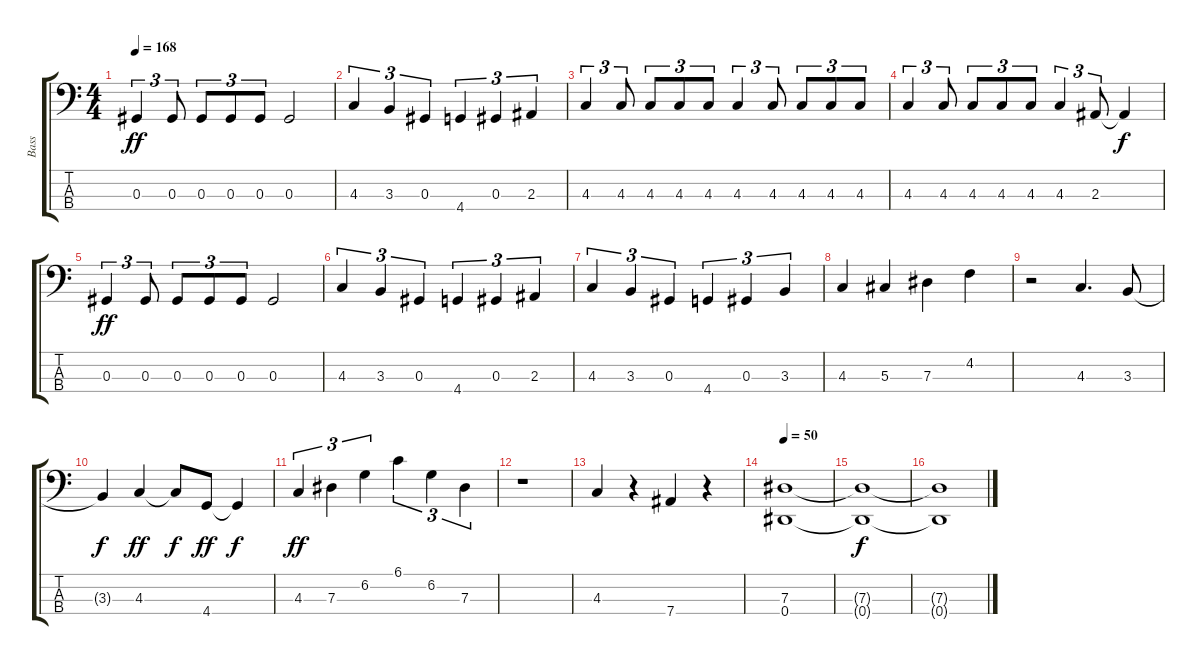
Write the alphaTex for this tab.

\track ("Bass" "Bass") {instrument electricbasspick}
\staff {score tabs}
\tuning (Gb2 Db2 Ab1 Eb1) {hide}
\ts (4 4)
\tempo 168
\clef f4
\ks c
0.3.4{tu (3 2) dy ff} 0.3.8{tu (3 2)} 0.3.8{tu (3 2)} 0.3.8{tu (3 2)} 0.3.8{tu (3 2)} 0.3.2 |
4.3.4{tu (3 2)} 3.3.4{tu (3 2)} 0.3.4{tu (3 2)} 4.4.4{tu (3 2)} 0.3.4{tu (3 2)} 2.3.4{tu (3 2)} |
4.3.4{tu (3 2)} 4.3.8{tu (3 2)} 4.3.8{tu (3 2)} 4.3.8{tu (3 2)} 4.3.8{tu (3 2)} 4.3.4{tu (3 2)} 4.3.8{tu (3 2)} 4.3.8{tu (3 2)} 4.3.8{tu (3 2)} 4.3.8{tu (3 2)} |
4.3.4{tu (3 2)} 4.3.8{tu (3 2)} 4.3.8{tu (3 2)} 4.3.8{tu (3 2)} 4.3.8{tu (3 2)} 4.3.4{tu (3 2)} 2.3.8{tu (3 2)} 2.3{t}.4{dy f} |
0.3.4{tu (3 2) dy ff} 0.3.8{tu (3 2)} 0.3.8{tu (3 2)} 0.3.8{tu (3 2)} 0.3.8{tu (3 2)} 0.3.2 |
4.3.4{tu (3 2)} 3.3.4{tu (3 2)} 0.3.4{tu (3 2)} 4.4.4{tu (3 2)} 0.3.4{tu (3 2)} 2.3.4{tu (3 2)} |
4.3.4{tu (3 2)} 3.3.4{tu (3 2)} 0.3.4{tu (3 2)} 4.4.4{tu (3 2)} 0.3.4{tu (3 2)} 3.3.4{tu (3 2)} |
4.3.4 5.3.4 7.3.4 4.2.4 |
r.2 4.3.4{d} 3.3.8 |
3.3{t}.4{dy f} 4.3.4{dy ff} 4.3{t}.8{dy f} 4.4.8{dy ff} 4.4{t}.4{dy f} |
4.3.4{tu (3 2) dy ff} 7.3.4{tu (3 2)} 6.2.4{tu (3 2)} 6.1.4{tu (3 2)} 6.2.4{tu (3 2)} 7.3.4{tu (3 2)} |
r.1 |
4.3.4 r.4 7.4.4 r.4 |
\tempo 50
(7.3 0.4).1 |
(7.3{t} 0.4{t}).1{dy f} |
(7.3{t} 0.4{t}).1
